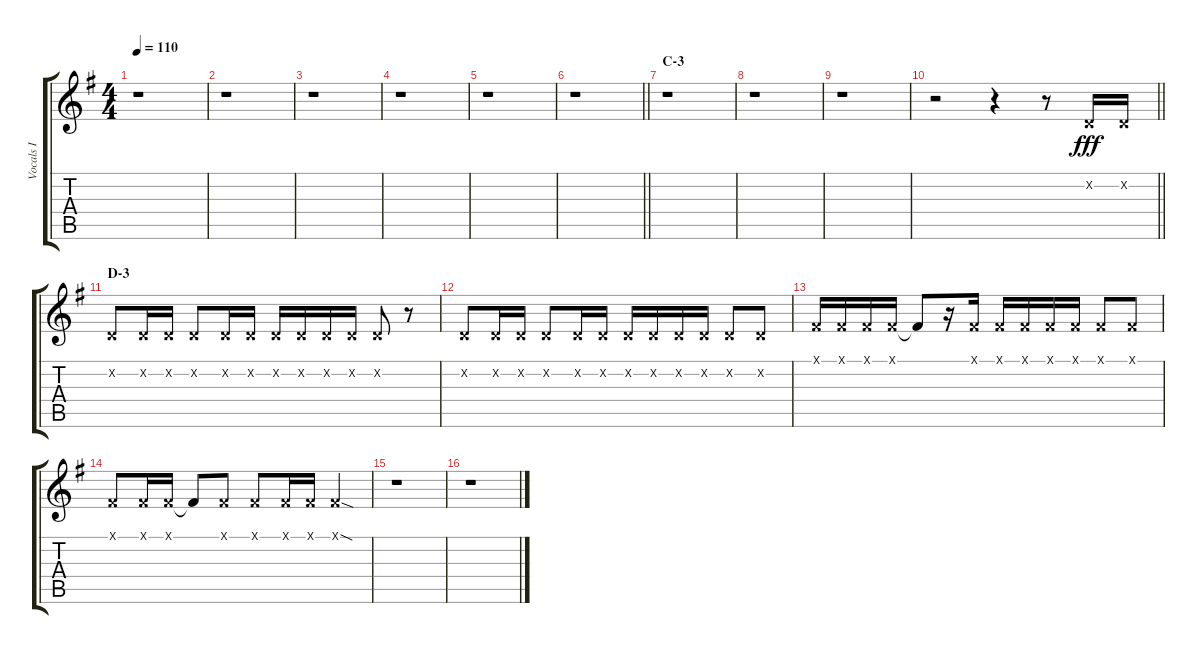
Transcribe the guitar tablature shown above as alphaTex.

\track ("Vocals I" "Vocals I") {instrument voiceoohs}
\staff {score tabs}
\tuning (E4 B3 G3 D3 A2 E2) {hide}
\ts (4 4)
\tempo 110
\clef g2
\ks g
r.1{dy fff} |
r.1 |
r.1 |
r.1 |
r.1 |
\barLineRight lightlight
r.1 |
\section ("" "C-3")
r.1 |
r.1 |
r.1 |
\barLineRight lightlight
r.2 r.4 r.8 3.2{x}.16 3.2{x}.16 |
\section ("" "D-3")
3.2{x}.8 3.2{x}.16 3.2{x}.16 3.2{x}.8 3.2{x}.16 3.2{x}.16 3.2{x}.16 3.2{x}.16 3.2{x}.16 3.2{x}.16 3.2{x}.8 r.8 |
3.2{x}.8 3.2{x}.16 3.2{x}.16 3.2{x}.8 3.2{x}.16 3.2{x}.16 3.2{x}.16 3.2{x}.16 3.2{x}.16 3.2{x}.16 3.2{x}.8 3.2{x}.8 |
2.1{x}.16 2.1{x}.16 2.1{x}.16 2.1{x}.16 2.1{t}.8 r.16 2.1{x}.16 2.1{x}.16 2.1{x}.16 2.1{x}.16 2.1{x}.16 2.1{x}.8 2.1{x}.8 |
2.1{x}.8 2.1{x}.16 2.1{x}.16 2.1{t}.8 2.1{x}.8 2.1{x}.8 2.1{x}.16 2.1{x}.16 2.1{sod x}.4 |
r.1 |
r.1
